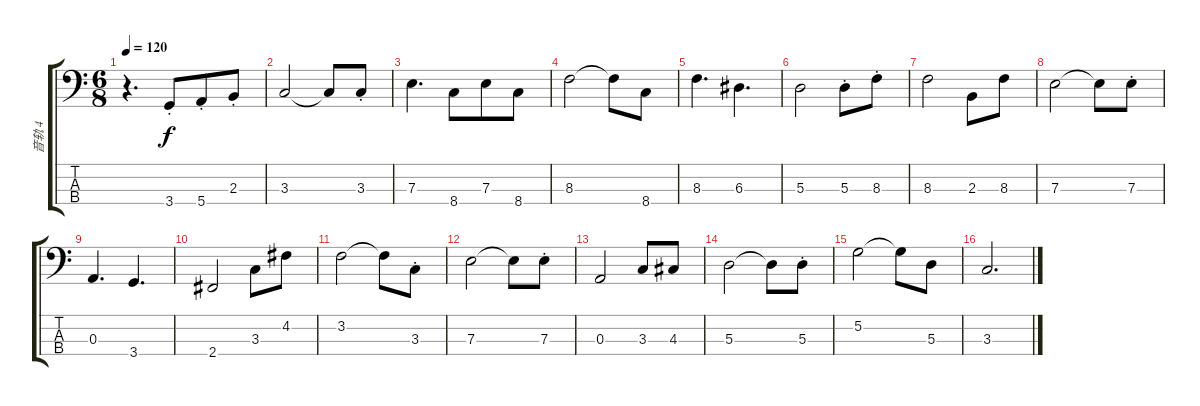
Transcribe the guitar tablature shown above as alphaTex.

\track ("音轨 4" "音轨 4") {instrument electricbassfinger}
\staff {score tabs}
\tuning (G2 D2 A1 E1) {hide}
\ts (6 8)
\tempo 120
\clef f4
\ks c
r.4{d dy f} 3.4{st}.8 5.4{st}.8 2.3{st}.8 |
3.3.2 3.3{t}.8 3.3{st}.8 |
7.3.4{d} 8.4.8 7.3.8 8.4.8 |
8.3.2 8.3{t}.8 8.4.8 |
8.3.4{d} 6.3.4{d} |
5.3.2 5.3{st}.8 8.3{st}.8 |
8.3.2 2.3.8 8.3.8 |
7.3.2 7.3{t}.8 7.3{st}.8 |
0.3.4{d} 3.4.4{d} |
2.4.2 3.3.8 4.2.8 |
3.2.2 3.2{t}.8 3.3{st}.8 |
7.3.2 7.3{t}.8 7.3{st}.8 |
0.3.2 3.3.8 4.3.8 |
5.3.2 5.3{t}.8 5.3{st}.8 |
5.2.2 5.2{t}.8 5.3.8 |
3.3.2{d}
